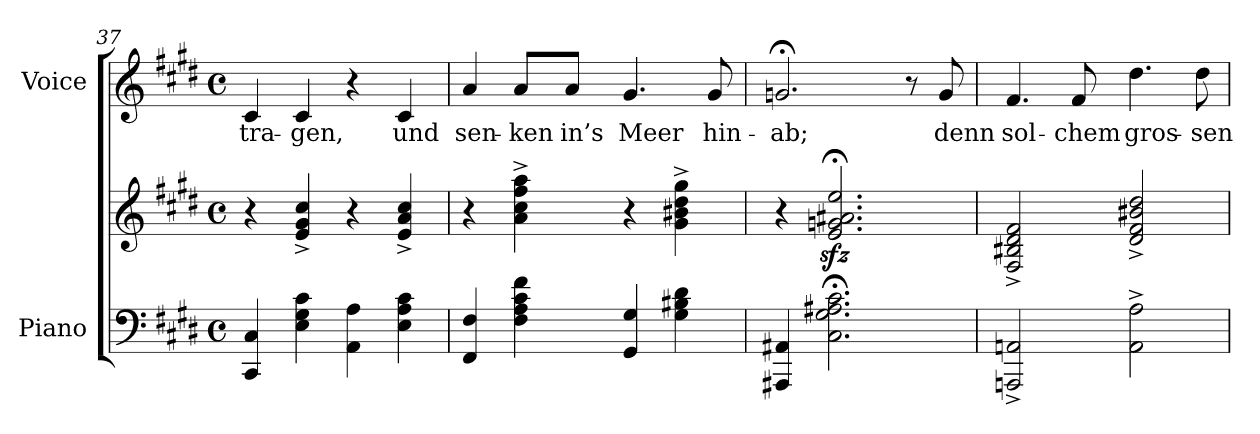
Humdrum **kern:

**kern	**kern	**kern	**text
*part2	*part2	*part1	*part1
*staff3	*staff2	*staff1	*staff1
*I"Piano	*	*I"Voice	*
*I'Pno	*	*	*
*clefF4	*clefG2	*clefG2	*
*k[f#c#g#d#]	*k[f#c#g#d#]	*k[f#c#g#d#]	*
*M4/4	*M4/4	*M4/4	*
*met(c)	*met(c)	*met(c)	*
=37	=37	=37	=37
4CC#/ 4C#/	4r	4c#/	-tra-
4E\ 4G#\ 4c#\	4e/^ 4g#/^ 4cc#/^	4c#/	-gen,
4AA\ 4A\	4r	4r	.
4E\ 4A\ 4c#\	4e/^ 4a/^ 4cc#/^	4c#/	und
=38	=38	=38	=38
4FF#/ 4F#/	4r	4a/	sen-
4F#\ 4A\ 4c#\ 4f#\	4a\^< 4cc#\^< 4ff#\^< 4aa\^<	8a/L	-ken
.	.	8a/J	in’s
4GG#/ 4G#/	4r	4.g#/	Meer
4G#\ 4B#X\ 4d#\	4g#\^< 4b#X\^< 4dd#\^< 4gg#\^<	.	.
.	.	8g#/	hin-
=39	=39	=39	=39
4AAA#X/ 4AA#X/	4r	2.gn;</	-ab;
2.C#\; 2.G#\; 2.A#X\; 2.c#\;	2.e/zz<;< 2.gn/zz<;< 2.a#X/zz<;< 2.ee/zz<;<	.	.
.	.	8r	.
.	.	8g/	denn
=40	=40	=40	=40
2AAAn/^ 2AAn/^	2F#/^> 2B#X/^> 2d#/^> 2f#/^>	4.f#/	sol-
.	.	8f#/	-chem
2AA\^ 2A\^	2d#/^> 2f#/^> 2b#X/^> 2dd#/^>	4.dd#\	gros-
.	.	8dd#\	-sen
=	=	=	=
*-	*-	*-	*-
